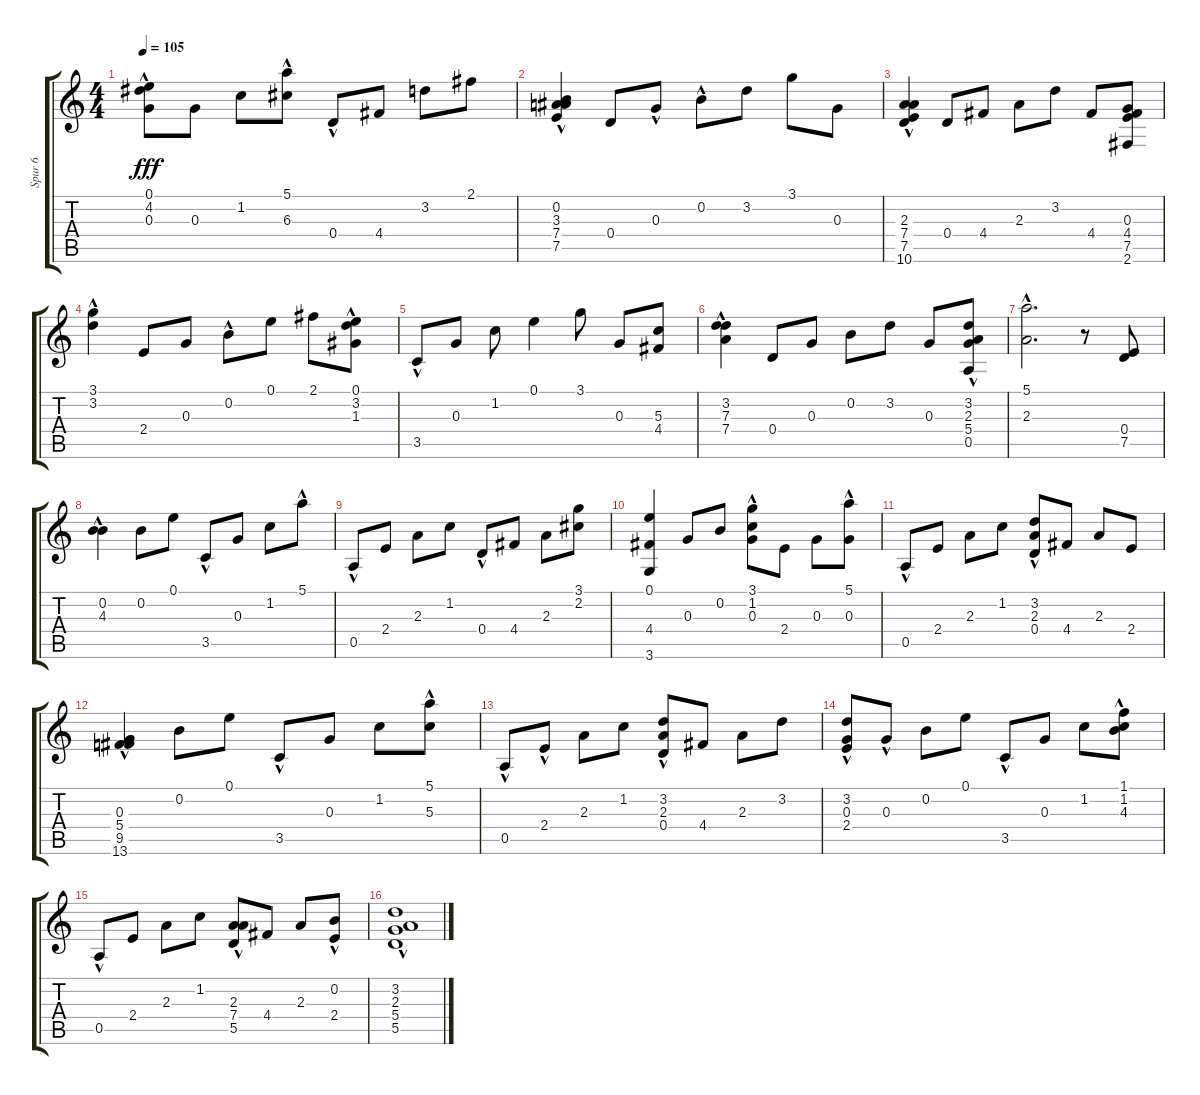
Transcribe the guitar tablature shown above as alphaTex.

\track ("Spur 6" "Spur 6") {instrument acousticguitarsteel}
\staff {score tabs}
\tuning (E4 B3 G3 D3 A2 E2) {hide}
\ts (4 4)
\tempo 105
\clef g2
\ks c
(0.1 4.2{hac} 0.3).8{dy fff} 0.3.8 1.2.8 (5.1 6.3{hac}).8 0.4{hac}.8 4.4.8 3.2.8 2.1.8 |
(0.2 3.3 7.4 7.5{hac}).4 0.4.8 0.3{hac}.8 0.2{hac}.8 3.2.8 3.1.8 0.3.8 |
(2.3{hac} 7.4 7.5{hac} 10.6{hac}).4 0.4.8 4.4.8 2.3.8 3.2.8 4.4.8 (0.3 4.4 7.5 2.6).8 |
(3.1{hac} 3.2{hac}).4 2.4.8 0.3.8 0.2{hac}.8 0.1.8 2.1.8 (0.1{hac} 3.2 1.3).8 |
3.5{hac}.8 0.3.8 1.2.8 0.1.4 3.1.8 0.3.8 (5.3 4.4).8 |
(3.2 7.3{hac} 7.4{hac}).4 0.4.8 0.3.8 0.2.8 3.2.8 0.3.8 (3.2{hac} 2.3{hac} 5.4{hac} 0.5{hac}).8 |
(5.1{hac} 2.3{hac}).2{d} r.8 (0.4 7.5).8 |
(0.2 4.3{hac}).4 0.2.8 0.1.8 3.5{hac}.8 0.3.8 1.2.8 5.1{hac}.8 |
0.5{hac}.8 2.4.8 2.3.8 1.2.8 0.4{hac}.8 4.4.8 2.3.8 (3.1 2.2).8 |
(0.1 4.4 3.6).4 0.3.8 0.2.8 (3.1{hac} 1.2 0.3).8 2.4.8 0.3.8 (5.1 0.3{hac}).8 |
0.5{hac}.8 2.4.8 2.3.8 1.2.8 (3.2{hac} 2.3 0.4).8 4.4.8 2.3.8 2.4.8 |
(0.3 5.4{hac} 9.5 13.6{hac}).4 0.2.8 0.1.8 3.5{hac}.8 0.3.8 1.2.8 (5.1 5.3{hac}).8 |
0.5{hac}.8 2.4{hac}.8 2.3.8 1.2.8 (3.2 2.3 0.4{hac}).8 4.4.8 2.3.8 3.2.8 |
(3.2{hac} 0.3 2.4).8 0.3{hac}.8 0.2.8 0.1.8 3.5{hac}.8 0.3.8 1.2.8 (1.1 1.2{hac} 4.3).8 |
0.5{hac}.8 2.4.8 2.3.8 1.2.8 (2.3{hac} 7.4{hac} 5.5{hac}).8 4.4.8 2.3.8 (0.2{hac} 2.4).8 |
(3.2 2.3{hac} 5.4 5.5).1
